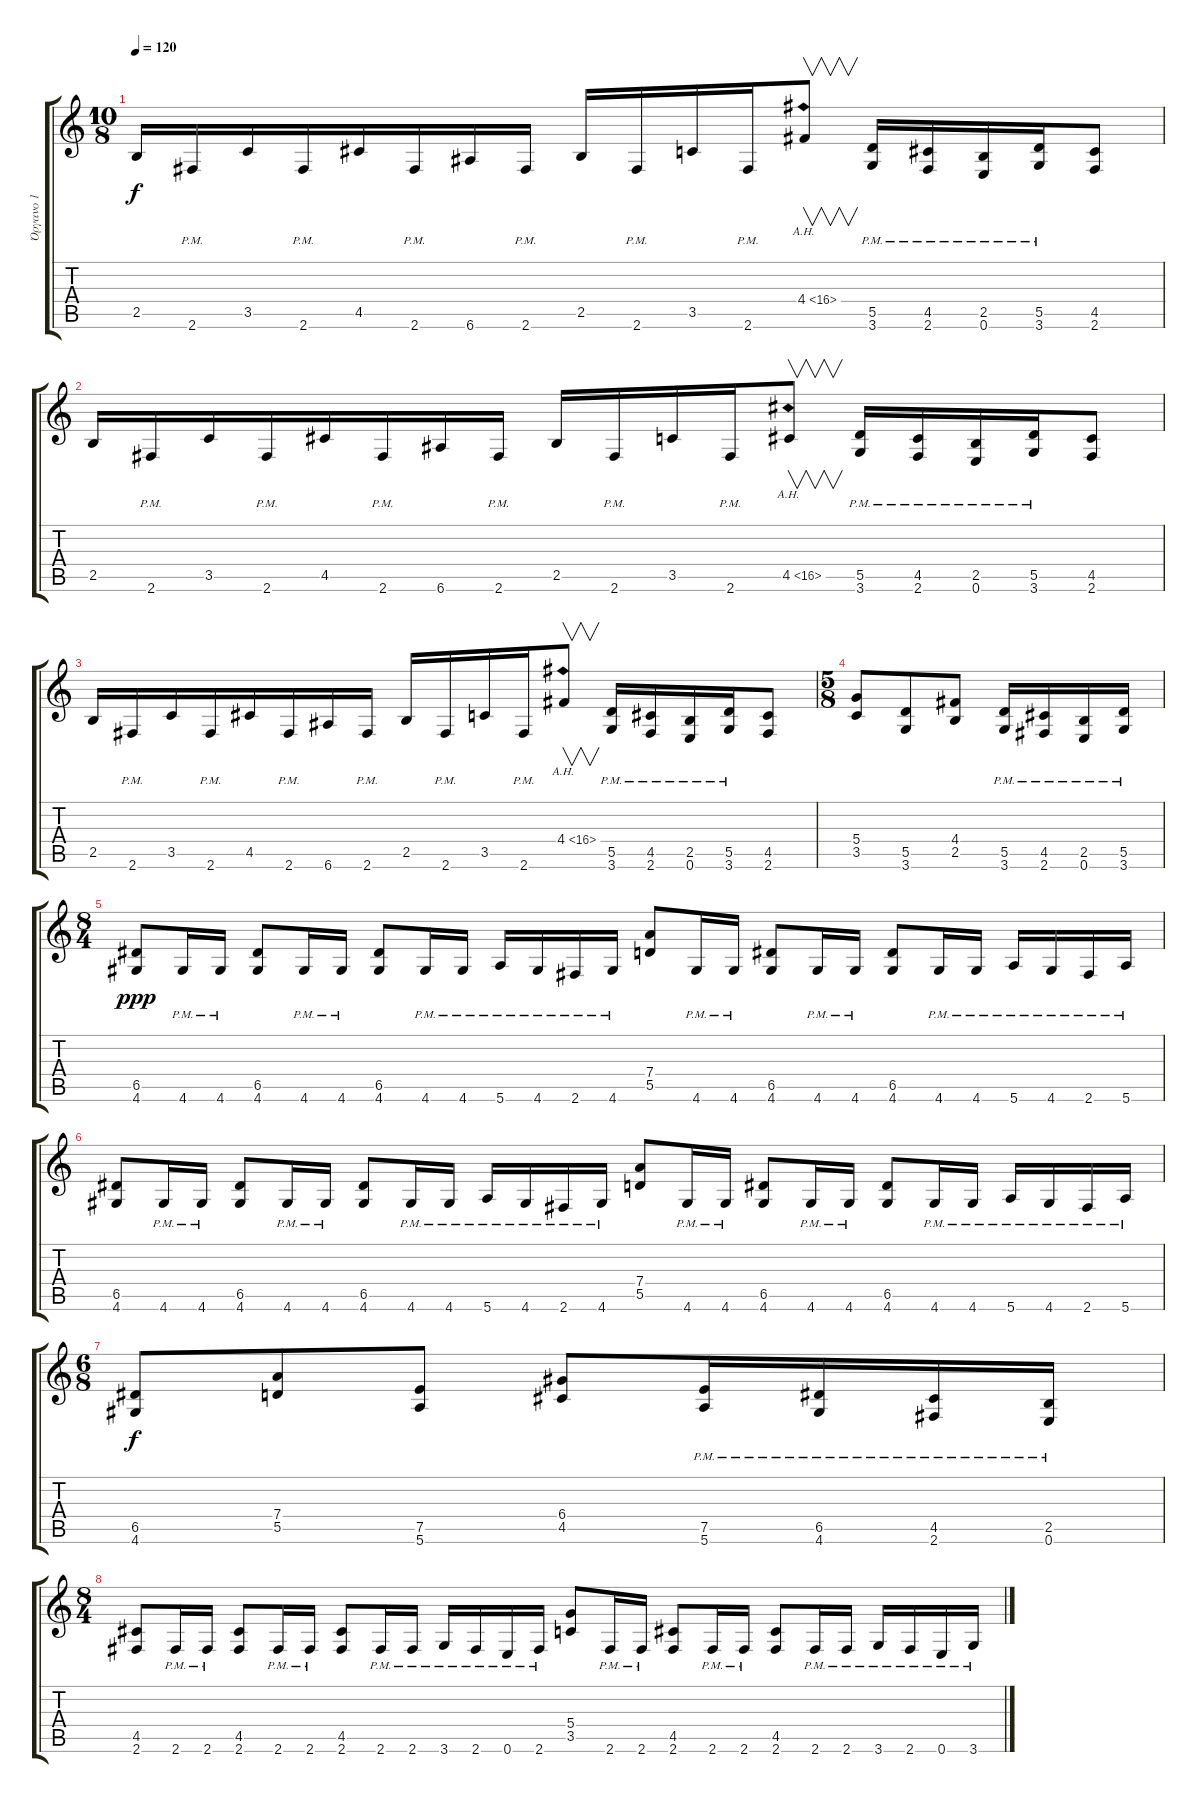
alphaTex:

\track ("Όργανο 1" "Όργανο 1") {instrument distortionguitar}
\staff {score tabs}
\tuning (E4 B3 G3 D3 A2 E2) {hide}
\ts (10 8)
\tempo 120
\clef g2
\ks c
2.5.16{dy f} 2.6{pm}.16 3.5.16 2.6{pm}.16 4.5.16 2.6{pm}.16 6.6.16 2.6{pm}.16 2.5.16 2.6{pm}.16 3.5.16 2.6{pm}.16 4.4{ah 12}.8{v} (5.5{pm} 3.6{pm}).16 (4.5{pm} 2.6{pm}).16 (2.5{pm} 0.6{pm}).16 (5.5{pm} 3.6{pm}).16 (4.5 2.6).8 |
2.5.16 2.6{pm}.16 3.5.16 2.6{pm}.16 4.5.16 2.6{pm}.16 6.6.16 2.6{pm}.16 2.5.16 2.6{pm}.16 3.5.16 2.6{pm}.16 4.5{ah 12}.8{v} (5.5{pm} 3.6{pm}).16 (4.5{pm} 2.6{pm}).16 (2.5{pm} 0.6{pm}).16 (5.5{pm} 3.6{pm}).16 (4.5 2.6).8 |
2.5.16 2.6{pm}.16 3.5.16 2.6{pm}.16 4.5.16 2.6{pm}.16 6.6.16 2.6{pm}.16 2.5.16 2.6{pm}.16 3.5.16 2.6{pm}.16 4.4{ah 12}.8{v} (5.5{pm} 3.6{pm}).16 (4.5{pm} 2.6{pm}).16 (2.5{pm} 0.6{pm}).16 (5.5{pm} 3.6{pm}).16 (4.5 2.6).8 |
\ts (5 8)
(5.4 3.5).8 (5.5 3.6).8 (4.4 2.5).8 (5.5{pm} 3.6{pm}).16 (4.5{pm} 2.6{pm}).16 (2.5{pm} 0.6{pm}).16 (5.5{pm} 3.6{pm}).16 |
\ts (8 4)
(6.5 4.6).8{dy ppp} 4.6{pm}.16 4.6{pm}.16 (6.5 4.6).8 4.6{pm}.16 4.6{pm}.16 (6.5 4.6).8 4.6{pm}.16 4.6{pm}.16 5.6{pm}.16 4.6{pm}.16 2.6{pm}.16 4.6{pm}.16 (7.4 5.5).8 4.6{pm}.16 4.6{pm}.16 (6.5 4.6).8 4.6{pm}.16 4.6{pm}.16 (6.5 4.6).8 4.6{pm}.16 4.6{pm}.16 5.6{pm}.16 4.6{pm}.16 2.6{pm}.16 5.6{pm}.16 |
(6.5 4.6).8 4.6{pm}.16 4.6{pm}.16 (6.5 4.6).8 4.6{pm}.16 4.6{pm}.16 (6.5 4.6).8 4.6{pm}.16 4.6{pm}.16 5.6{pm}.16 4.6{pm}.16 2.6{pm}.16 4.6{pm}.16 (7.4 5.5).8 4.6{pm}.16 4.6{pm}.16 (6.5 4.6).8 4.6{pm}.16 4.6{pm}.16 (6.5 4.6).8 4.6{pm}.16 4.6{pm}.16 5.6{pm}.16 4.6{pm}.16 2.6{pm}.16 5.6{pm}.16 |
\ts (6 8)
(6.5 4.6).8{dy f} (7.4 5.5).8 (7.5 5.6).8 (6.4 4.5).8 (7.5{pm} 5.6{pm}).16 (6.5{pm} 4.6{pm}).16 (4.5{pm} 2.6{pm}).16 (2.5{pm} 0.6{pm}).16 |
\ts (8 4)
(4.5 2.6).8 2.6{pm}.16 2.6{pm}.16 (4.5 2.6).8 2.6{pm}.16 2.6{pm}.16 (4.5 2.6).8 2.6{pm}.16 2.6{pm}.16 3.6{pm}.16 2.6{pm}.16 0.6{pm}.16 2.6{pm}.16 (5.4 3.5).8 2.6{pm}.16 2.6{pm}.16 (4.5 2.6).8 2.6{pm}.16 2.6{pm}.16 (4.5 2.6).8 2.6{pm}.16 2.6{pm}.16 3.6{pm}.16 2.6{pm}.16 0.6{pm}.16 3.6{pm}.16
